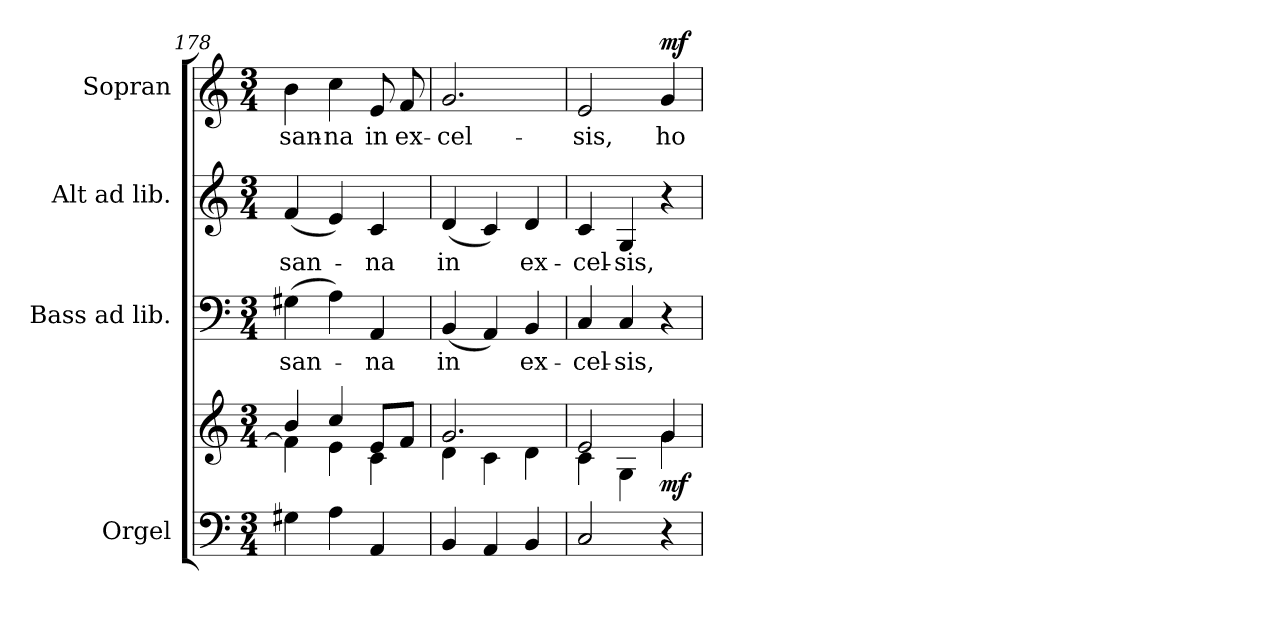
**kern	**kern	**dynam	**kern	**text	**kern	**text	**kern	**text	**dynam
*part4	*part4	*part4	*part3	*part3	*part2	*part2	*part1	*part1	*part1
*staff5	*staff4	*staff4/5	*staff3	*staff3	*staff2	*staff2	*staff1	*staff1	*staff1
*I"Orgel	*	*	*I"Bass ad lib.	*	*I"Alt ad lib.	*	*I"Sopran	*	*
*I'Org.	*	*	*I'B.	*	*I'A.	*	*I'S.	*	*
*clefF4	*clefG2	*	*clefF4	*	*clefG2	*	*clefG2	*	*
*k[]	*k[]	*	*k[]	*	*k[]	*	*k[]	*	*
*C:	*C:	*	*C:	*	*C:	*	*C:	*	*
*M3/4	*M3/4	*	*M3/4	*	*M3/4	*	*M3/4	*	*
=178	=178	=178	=178	=178	=178	=178	=178	=178	=178
*	*^	*	*	*	*	*	*	*	*
!	!	!	!	!	!LO:LY:b	!	!LO:LY:b	!	!LO:LY:b	!
4G#X\	4b/	4f\]	.	(>4G#X\	-san-	(<4f/	-san-	4b\	-san-	.
!	!	!	!	!	!	!	!	!	!LO:LY:b	!
4A\	4cc/	4e\	.	4A\)	.	4e/)	.	4cc\	-na	.
!	!	!	!	!	!LO:LY:b	!	!LO:LY:b	!	!LO:LY:b	!
4AA/	8e/L	4c\	.	4AA/	-na	4c/	-na	8e/	in	.
!	!	!	!	!	!	!	!	!	!LO:LY:b	!
.	8f/J	.	.	.	.	.	.	8f/	ex-	.
!!LO:LB:g=z
=179	=179	=179	=179	=179	=179	=179	=179	=179	=179	=179
!	!	!	!	!	!LO:LY:b	!	!LO:LY:b	!	!LO:LY:b	!
4BB/	2.g/	4d\	.	(<4BB/	in	(<4d/	in	2.g/	-cel-	.
4AA/	.	4c\	.	4AA/)	.	4c/)	.	.	.	.
!	!	!	!	!	!LO:LY:b	!	!LO:LY:b	!	!	!
4BB/	.	4d\	.	4BB/	ex-	4d/	ex-	.	.	.
=180	=180	=180	=180	=180	=180	=180	=180	=180	=180	=180
!	!	!	!	!	!LO:LY:b	!	!LO:LY:b	!	!LO:LY:b	!
2C/	2e/	4c\	.	4C/	-cel-	4c/	-cel-	2e/	-sis,	.
!	!	!	!	!	!LO:LY:b	!	!LO:LY:b	!	!	!
.	.	4G\	.	4C/	-sis,	4G/	-sis,	.	.	.
!	!	!	!LO:DY:b	!	!	!	!	!	!LO:LY:b	!LO:DY:a
4r	4g/	4g\	mf	4r	.	4r	.	4g/	ho-	mf
*	*v	*v	*	*	*	*	*	*	*	*
=	=	=	=	=	=	=	=	=	=
*-	*-	*-	*-	*-	*-	*-	*-	*-	*-
